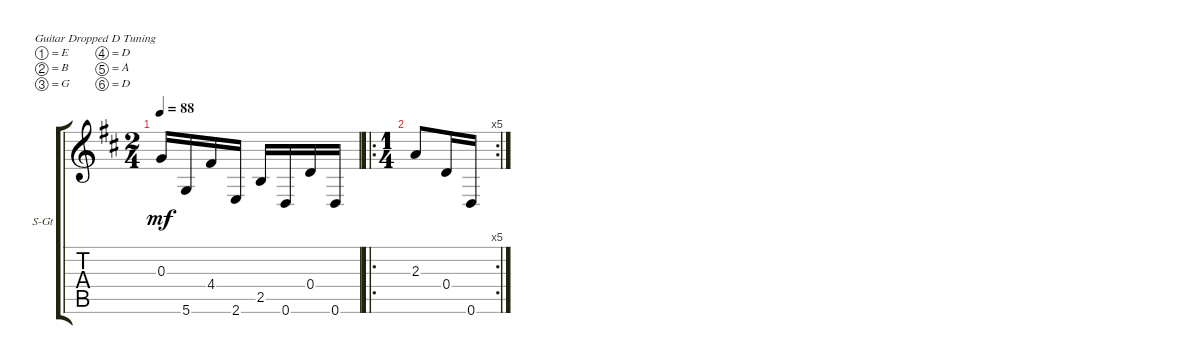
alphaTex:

\defaultSystemsLayout 4
\bracketExtendMode groupsimilarinstruments
\firstSystemTrackNameOrientation horizontal
\otherSystemsTrackNameOrientation horizontal
\track ("Steel Guitar" "S-Gt") {instrument acousticguitarsteel}
\staff {score tabs}
\tuning (E4 B3 G3 D3 A2 D2)
\ts (2 4)
\tempo 88
\clef g2
\ks d
0.3.16{dy mf} 5.6.16 4.4.16 2.6.16 2.5.16 0.6.16 0.4.16 0.6.16 |
\ro
\rc 5
\ts (1 4)
2.3.8 0.4.16 0.6.16
